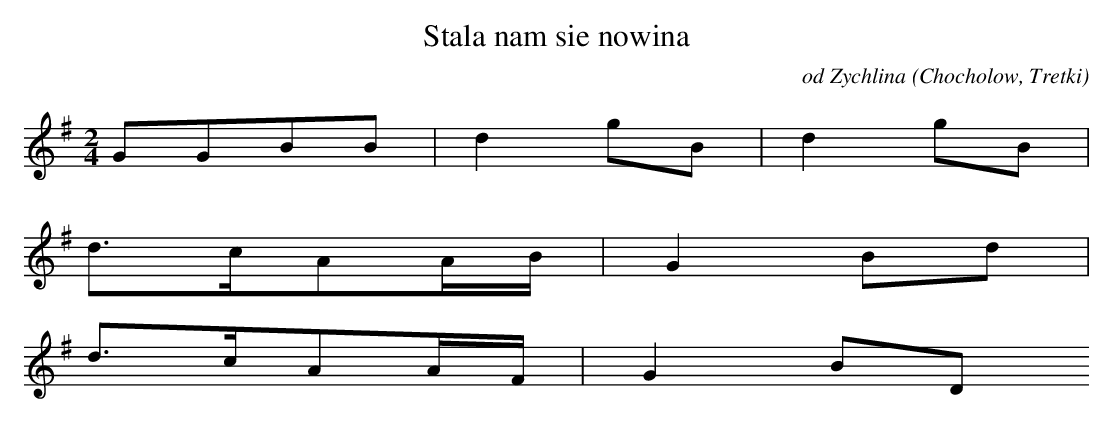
X:1
T: Stala nam sie nowina
O: od Zychlina (Chocholow, Tretki)
M: 2/4
L: 1/16
K: G
G2G2B2B2 | d4g2B2 | d4g2B2 |
d3cA2AB | G4B2d2 |
d3cA2AF | G4B2D2
